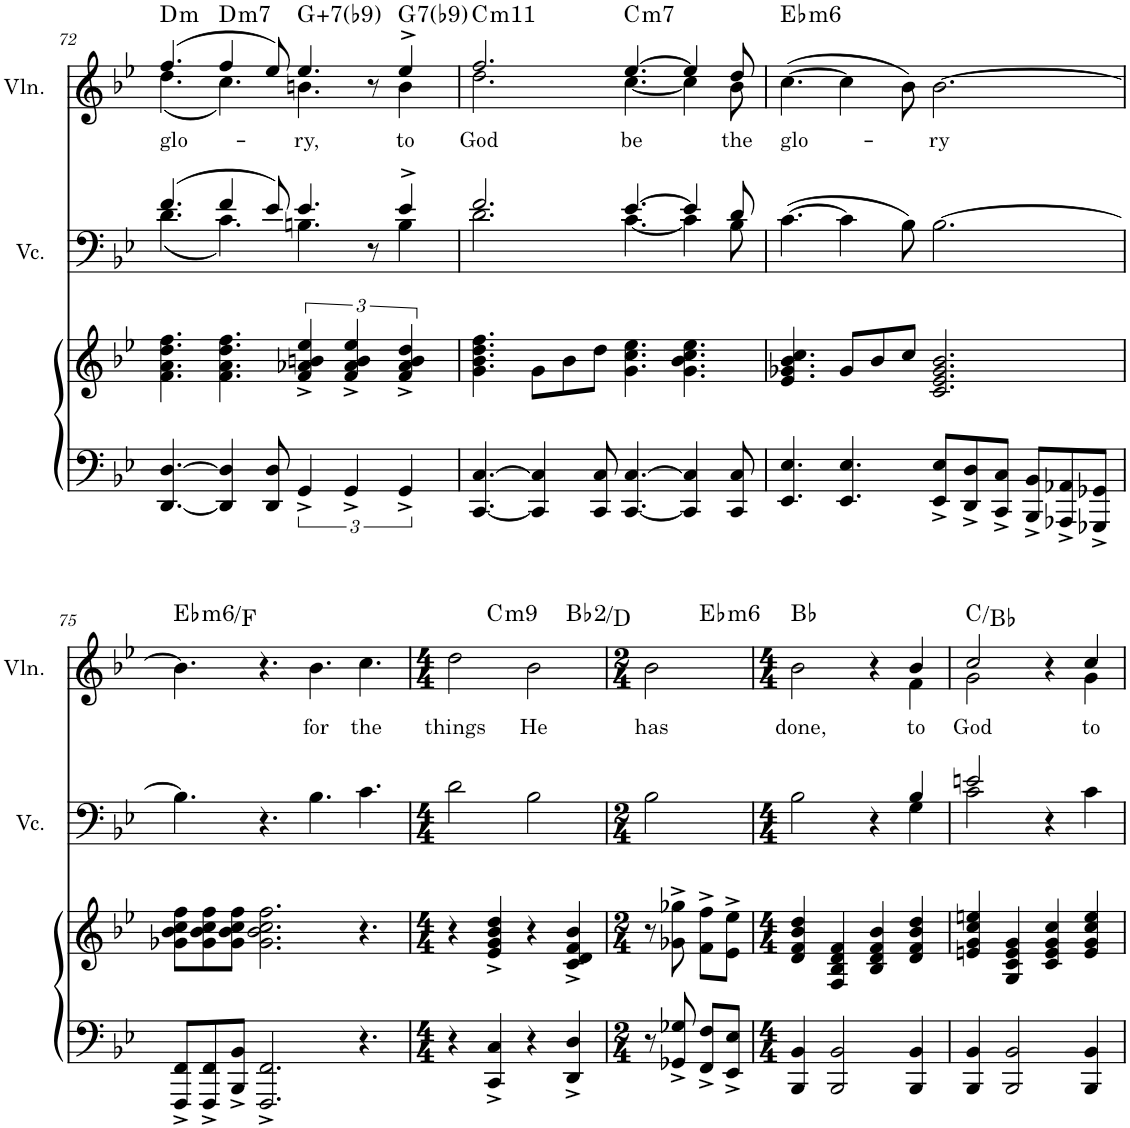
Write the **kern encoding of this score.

**kern	**kern	**kern	**kern	**text	**harte
*part3	*part3	*part2	*part1	*part1	*part1
*staff4	*staff3	*staff2	*staff1	*staff1	*
*I"Piano	*	*I"Violoncello	*I"Violin	*	*
*I'Pno	*	*I'Vc.	*I'Vln.	*	*
!!LO:PB:g=z
*clefF4	*clefG2	*clefF4	*clefG2	*	*
*k[b-e-]	*k[b-e-]	*k[b-e-]	*k[b-e-]	*	*
*M12/8	*M12/8	*M12/8	*M12/8	*	*
=72	=72	=72	=72	=72	=72
*	*	*^	*	*	*
!	!	!	!	!	!LO:LY:b	!LO:H:kt=m
*	*	*	*	*^	*	*
[4.DD/ [4.D/	4.f\ 4.a\ 4.dd\ 4.ff\	(4.f/	(4.d\	(4.ff/	(4.dd\	glo-	D:min
!	!	!	!	!	!	!	!LO:H:kt=m7
4DD/] 4D/]	4.f\ 4.a\ 4.dd\ 4.ff\	4f/	4.c\)	4ff/	4.cc\)	.	D:min7
8DD/ 8D/	.	8e-/)	.	8ee-/)	.	.	.
!	!	!	!	!	!	!LO:LY:b	!LO:H:kt=7
4GG^/	4f/^ 4a-X/^ 4bn/^ 4ee-/^	4.e-/	4.Bn\	4.ee-/	4.bn\	-ry,	G:aug(b7,b9)
4GG^/	4f/^ 4a-/^ 4b/^ 4ee-/^	.	.	.	.	.	.
.	.	8r	8ryy	8r	8ryy	.	.
!	!	!	!	!	!	!LO:LY:b	!LO:H:kt=7
4GG^/	4f/^ 4a-/^ 4b/^ 4dd/^	4e-^/	4B\	4ee-^/	4b\	to	G:7(b9)
=73	=73	=73	=73	=73	=73	=73	=73
!	!	!	!	!	!	!LO:LY:b	!LO:H:kt=m11
[4.CC/ [4.C/	4.g\ 4.b-\ 4.dd\ 4.ff\	2.f/	2.d\	2.ff/	2.dd\	God	C:min9(11)
4CC/] 4C/]	8g\L	.	.	.	.	.	.
.	8b-\	.	.	.	.	.	.
8CC/ 8C/	8dd\J	.	.	.	.	.	.
!	!	!	!	!	!	!LO:LY:b	!LO:H:kt=m7
[4.CC/ [4.C/	4.g\ 4.cc\ 4.ee-\	[4.e-/	[4.c\	[4.ee-/	[4.cc\	be	C:min7
4CC/] 4C/]	4.g\ 4.b-\ 4.cc\ 4.ee-\	4e-/]	4c\]	4ee-/]	4cc\]	.	.
!	!	!	!	!	!	!LO:LY:b	!
8CC/ 8C/	.	8d/	8B-\	8dd/	8b-\	the	.
=74	=74	=74	=74	=74	=74	=74	=74
!	!	!	!	!	!	!LO:LY:b	!LO:H:kt=m6
*	*	*v	*v	*	*	*	*
*	*	*	*v	*v	*	*
4.EE-/ 4.E-/	4.e-/ 4.g-X/ 4.b-/ 4.cc/	([4.c\	([4.cc\	glo-	Eb:min6
4.EE-/ 4.E-/	8g-/L	4c\]	4cc\]	.	.
.	8b-/	.	.	.	.
.	8cc/J	8B-\)	8b-\)	.	.
!	!	!	!	!LO:LY:b	!
8EE-/^ 8E-/^L	2.c/ 2.e-/ 2.g-/ 2.b-/	[2.B-\	[2.b-\	-ry	.
8DD/^ 8D/^	.	.	.	.	.
8CC/^ 8C/^J	.	.	.	.	.
8BBB-/^ 8BB-/^L	.	.	.	.	.
8AAA-X/^ 8AA-X/^	.	.	.	.	.
8GGG-X/^ 8GG-X/^J	.	.	.	.	.
!!LO:LB:g=z
=75	=75	=75	=75	=75	=75
!	!	!	!	!	!LO:H:kt=m6
8FFF/^ 8FF/^L	8g-X\ 8b-\ 8cc\ 8ff\L	4.B-\]	4.b-\]	.	Eb:min6/2
8FFF/^ 8FF/^	8g-\ 8b-\ 8cc\ 8ff\	.	.	.	.
8BBB-/^ 8BB-/^J	8g-\ 8b-\ 8cc\ 8ff\J	.	.	.	.
2.FFF/^ 2.FF/^	2.g-\ 2.b-\ 2.cc\ 2.ff\	4.r	4.r	.	.
!	!	!	!	!LO:LY:b	!
.	.	4.B-\	4.b-\	for	.
!	!	!	!	!LO:LY:b	!
4.r	4.r	4.c\	4.cc\	the	.
=76	=76	=76	=76	=76	=76
*M4/4	*M4/4	*M4/4	*M4/4	*	*
!	!	!	!	!LO:LY:b	!
*	*	*	*^	*	*
*	*	*	*	*^	*	*
4r	4r	2d\	2dd\	4ryy	2.ryy	things	.
!	!	!	!	!	!	!	!LO:H:kt=m9
4CC/^ 4C/^	4e-/^ 4g/^ 4b-/^ 4dd/^	.	.	2.ryy	.	.	C:min9
!	!	!	!	!	!	!LO:LY:b	!
4r	4r	2B-\	2b-\	.	.	He	.
4DD/^ 4D/^	4c/^ 4d/^ 4f/^ 4b-/^	.	.	.	4ryy	.	Bb:maj(2)/3
*	*	*	*v	*v	*v	*	*
=77	=77	=77	=77	=77	=77
*M2/4	*M2/4	*M2/4	*M2/4	*	*
*	*	*	*^	*	*
*	*	*	*	*^	*	*
!	!	!	!	!	!	!LO:LY:b	!
*	*	*	*	*v	*v	*	*
8r	8r	2B-\	2b-\	4ryy	has	.
8GG-X/^ 8G-X/^	8g-X\^ 8gg-X\^	.	.	.	.	.
!	!	!	!	!	!	!LO:H:kt=m6
8FF/^ 8F/^L	8f\^ 8ff\^L	.	.	4ryy	.	Eb:min6
8EE-/^ 8E-/^J	8e-\^ 8ee-\^J	.	.	.	.	.
=78	=78	=78	=78	=78	=78	=78
*M4/4	*M4/4	*M4/4	*M4/4	*	*	*
*	*	*^	*	*	*	*
!	!	!	!	!	!	!LO:LY:b	!
4BBB-/ 4BB-/	4d/ 4f/ 4b-/ 4dd/	2B-\	2.ryy	2b-\	2.ryy	done,	Bb:maj
2BBB-/ 2BB-/	4F/ 4B-/ 4d/ 4f/	.	.	.	.	.	.
.	4B-/ 4d/ 4f/ 4b-/	4r	.	4r	.	.	.
!	!	!	!	!	!	!LO:LY:b	!
4BBB-/ 4BB-/	4d/ 4f/ 4b-/ 4dd/	4B-/	4G\	4b-/	4f\	to	.
=79	=79	=79	=79	=79	=79	=79	=79
!	!	!	!	!	!	!LO:LY:b	!
4BBB-/ 4BB-/	4en/ 4g/ 4cc/ 4een/	2en/	2c\	2cc/	2g\	God	C:maj/b7
2BBB-/ 2BB-/	4G/ 4c/ 4e/ 4g/	.	.	.	.	.	.
.	4c/ 4e/ 4g/ 4cc/	4r	2ryy	4r	4ryy	.	.
!	!	!	!	!	!	!LO:LY:b	!
4BBB-/ 4BB-/	4e/ 4g/ 4cc/ 4ee/	4c\	.	4cc/	4g\	to	.
*	*	*v	*v	*	*	*	*
*	*	*	*v	*v	*	*
=	=	=	=	=	=
*-	*-	*-	*-	*-	*-
